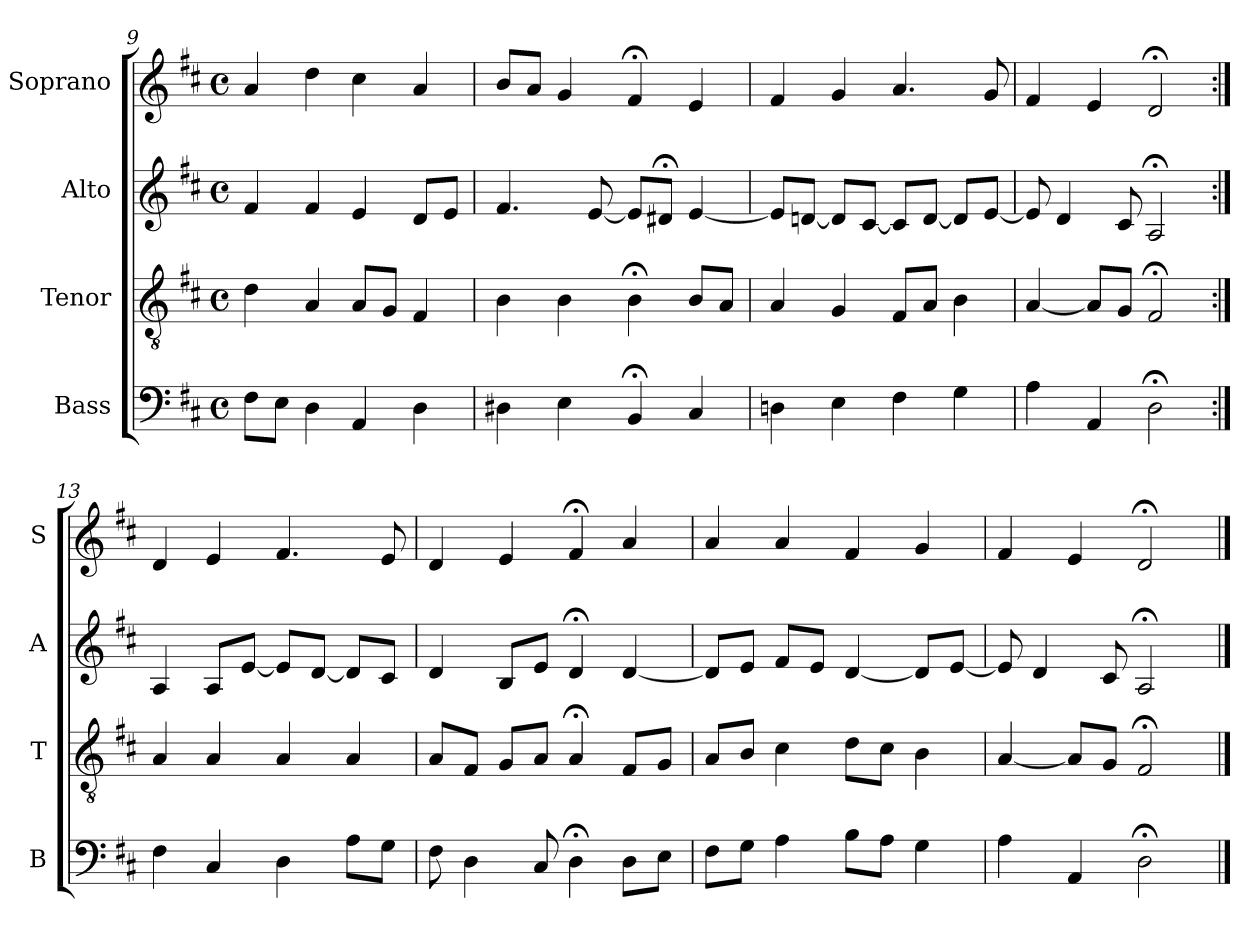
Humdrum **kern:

**kern	**kern	**kern	**kern
*part4	*part3	*part2	*part1
*staff4	*staff3	*staff2	*staff1
*I"Bass	*I"Tenor	*I"Alto	*I"Soprano
*I'B	*I'T	*I'A	*I'S
*clefF4	*clefGv2	*clefG2	*clefG2
*k[f#c#]	*k[f#c#]	*k[f#c#]	*k[f#c#]
*D:	*D:	*D:	*D:
*M4/4	*M4/4	*M4/4	*M4/4
*met(c)	*met(c)	*met(c)	*met(c)
=9	=9	=9	=9
8F#L	4d	4f#	4a
8EJ	.	.	.
4D	4A	4f#	4dd
4AA	8AL	4e	4cc#
.	8GJ	.	.
4D	4F#	8dL	4a
.	.	8eJ	.
=10	=10	=10	=10
4D#X	4B	4.f#	8bL
.	.	.	8aJ
4E	4B	.	4g
.	.	[8e	.
4BB;<	4B;<	8eL]	4f#;<
.	.	8d#X;<J	.
4C#	8BL	[4e	4e
.	8AJ	.	.
=11	=11	=11	=11
4Dn	4A	8eL]	4f#
.	.	[8dnJ	.
4E	4G	8dL]	4g
.	.	[8c#J	.
4F#	8F#L	8c#L]	4.a
.	8AJ	[8dJ	.
4G	4B	8dL]	.
.	.	[8eJ	8g
=12	=12	=12	=12
4A	[4A	8e]	4f#
.	.	4d	.
4AA	8AL]	.	4e
.	8GJ	8c#	.
2D;<	2F#;<	2A;<	2d;<
=13:|!	=13:|!	=13:|!	=13:|!
4F#	4A	4A	4d
4C#	4A	8AL	4e
.	.	[8eJ	.
4D	4A	8eL]	4.f#
.	.	[8dJ	.
8AL	4A	8dL]	.
8GJ	.	8c#J	8e
=14	=14	=14	=14
8F#	8AL	4d	4d
4D	8F#J	.	.
.	8GL	8BL	4e
8C#	8AJ	8eJ	.
4D;<	4A;<	4d;<	4f#;<
8DL	8F#L	[4d	4a
8EJ	8GJ	.	.
=15	=15	=15	=15
8F#L	8AL	8dL]	4a
8GJ	8BJ	8eJ	.
4A	4c#	8f#L	4a
.	.	8eJ	.
8BL	8dL	[4d	4f#
8AJ	8c#J	.	.
4G	4B	8dL]	4g
.	.	[8eJ	.
=16	=16	=16	=16
4A	[4A	8e]	4f#
.	.	4d	.
4AA	8AL]	.	4e
.	8GJ	8c#	.
2D;<	2F#;<	2A;<	2d;<
==	==	==	==
*-	*-	*-	*-
